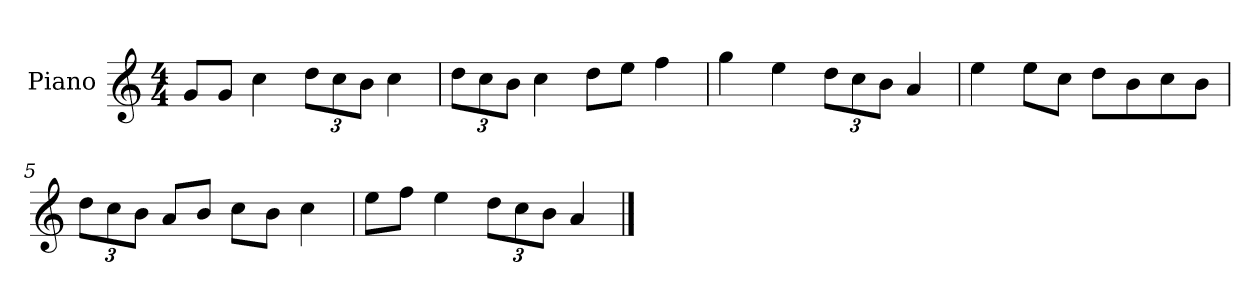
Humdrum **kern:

**kern
*part1
*staff1
*I"Piano
*I'P-no
*clefG2
*k[]
*M4/4
*MM90
=1
8g/L
8g/J
4cc\
*Xbrackettup
12dd\L
12cc\
12b\J
4cc\
=2
12dd\L
12cc\
12b\J
4cc\
8dd\L
8ee\J
4ff\
=3
4gg\
4ee\
12dd\L
12cc\
12b\J
4a/
=4
4ee\
8ee\L
8cc\J
8dd\L
8b\
8cc\
8b\J
=5
12dd\L
12cc\
12b\J
8a/L
8b/J
8cc\L
8b\J
4cc\
!!LO:LB:g=z
=6
8ee\L
8ff\J
4ee\
12dd\L
12cc\
12b\J
4a/
==
*-
